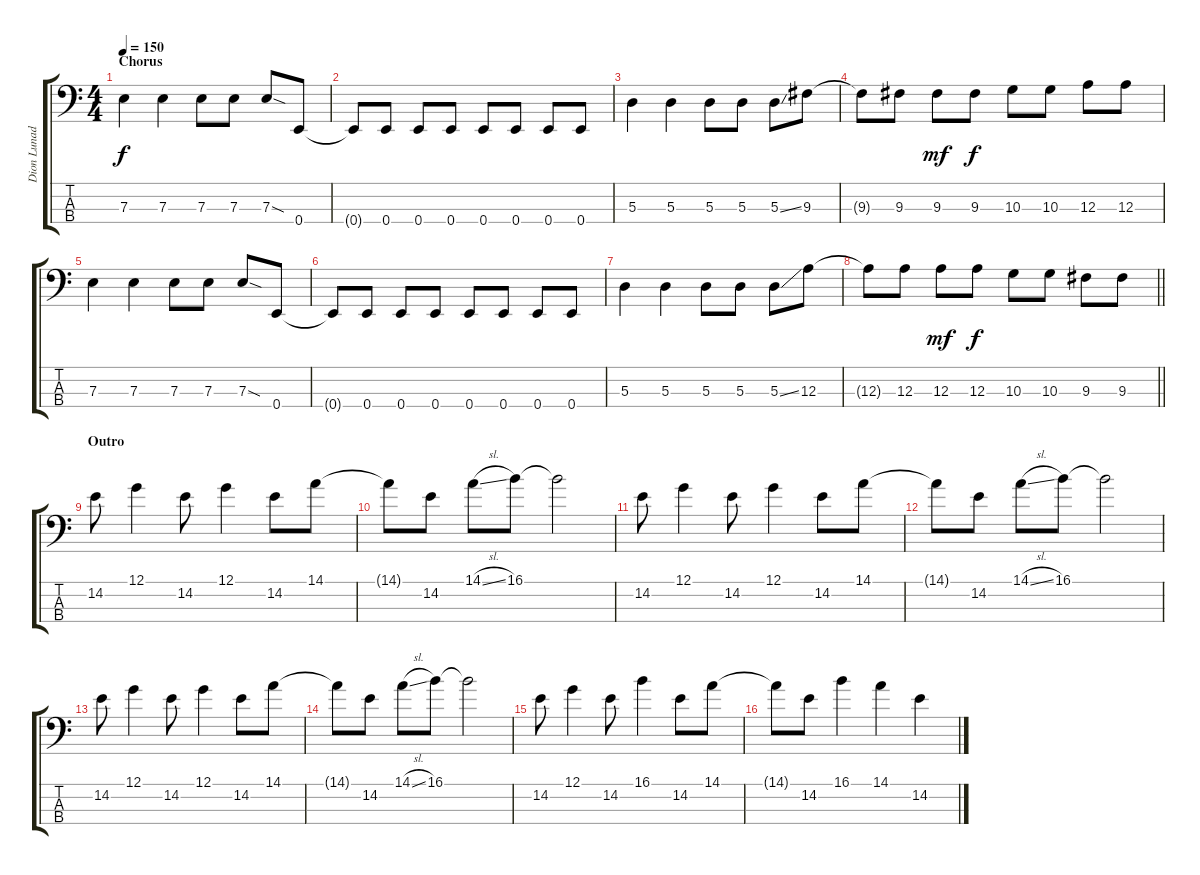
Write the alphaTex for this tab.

\track ("Dion Lunadon - Bass" "Dion Lunad") {instrument electricbasspick}
\staff {score tabs}
\tuning (G2 D2 A1 E1) {hide}
\ts (4 4)
\section ("" "Chorus")
\tempo 150
\clef f4
\ks c
7.3.4{dy f} 7.3.4 7.3.8 7.3.8 7.3{sod}.8 0.4.8 |
0.4{t}.8 0.4.8 0.4.8 0.4.8 0.4.8 0.4.8 0.4.8 0.4.8 |
5.3.4 5.3.4 5.3.8 5.3.8 5.3{ss}.8 9.3.8 |
9.3{t}.8 9.3.8 9.3.8{dy mf} 9.3.8{dy f} 10.3.8 10.3.8 12.3.8 12.3.8 |
7.3.4 7.3.4 7.3.8 7.3.8 7.3{sod}.8 0.4.8 |
0.4{t}.8 0.4.8 0.4.8 0.4.8 0.4.8 0.4.8 0.4.8 0.4.8 |
5.3.4 5.3.4 5.3.8 5.3.8 5.3{ss}.8 12.3.8 |
\barLineRight lightlight
12.3{t}.8 12.3.8 12.3.8{dy mf} 12.3.8{dy f} 10.3.8 10.3.8 9.3.8 9.3.8 |
\section ("" "Outro")
14.2.8 12.1.4 14.2.8 12.1.4 14.2.8 14.1.8 |
14.1{t}.8 14.2.8 14.1{sl}.8 16.1.8 16.1{t}.2 |
14.2.8 12.1.4 14.2.8 12.1.4 14.2.8 14.1.8 |
14.1{t}.8 14.2.8 14.1{sl}.8 16.1.8 16.1{t}.2 |
14.2.8 12.1.4 14.2.8 12.1.4 14.2.8 14.1.8 |
14.1{t}.8 14.2.8 14.1{sl}.8 16.1.8 16.1{t}.2 |
14.2.8 12.1.4 14.2.8 16.1.4 14.2.8 14.1.8 |
14.1{t}.8 14.2.8 16.1.4 14.1.4 14.2.4
